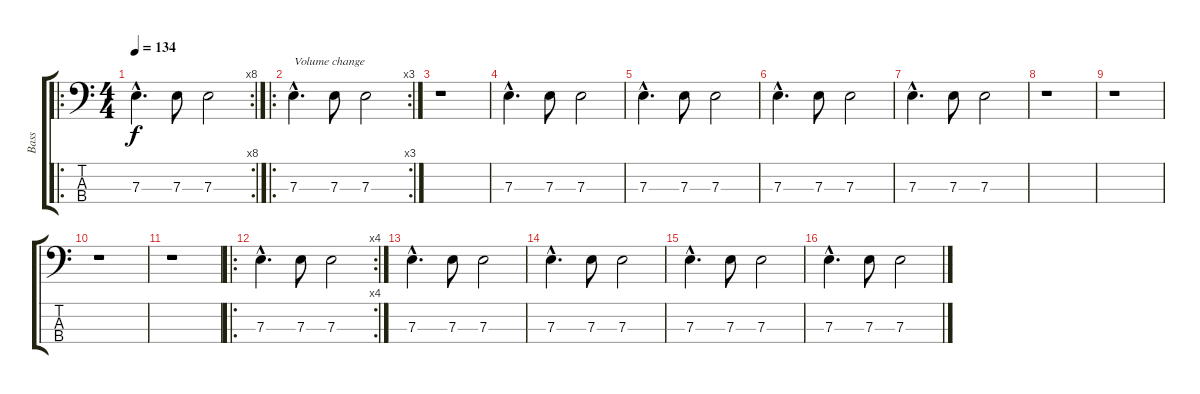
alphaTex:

\track ("Bass" "Bass") {instrument synthbass2}
\staff {score tabs}
\tuning (G2 D2 A1 E1) {hide}
\ro
\rc 8
\ts (4 4)
\tempo 134
\clef f4
\ks c
7.3{hac}.4{d dy f volume 4 instrument synthbass2} 7.3.8 7.3.2 |
\ro
\rc 3
7.3{hac}.4{d txt "Volume change" volume 8} 7.3.8 7.3.2 |
r.1 |
7.3{hac}.4{d} 7.3.8 7.3.2 |
7.3{hac}.4{d} 7.3.8 7.3.2 |
7.3{hac}.4{d} 7.3.8 7.3.2 |
7.3{hac}.4{d} 7.3.8 7.3.2 |
r.1 |
r.1 |
r.1 |
r.1 |
\ro
\rc 4
7.3{hac}.4{d} 7.3.8 7.3.2 |
7.3{hac}.4{d} 7.3.8 7.3.2 |
7.3{hac}.4{d} 7.3.8 7.3.2 |
7.3{hac}.4{d} 7.3.8 7.3.2 |
7.3{hac}.4{d} 7.3.8 7.3.2
